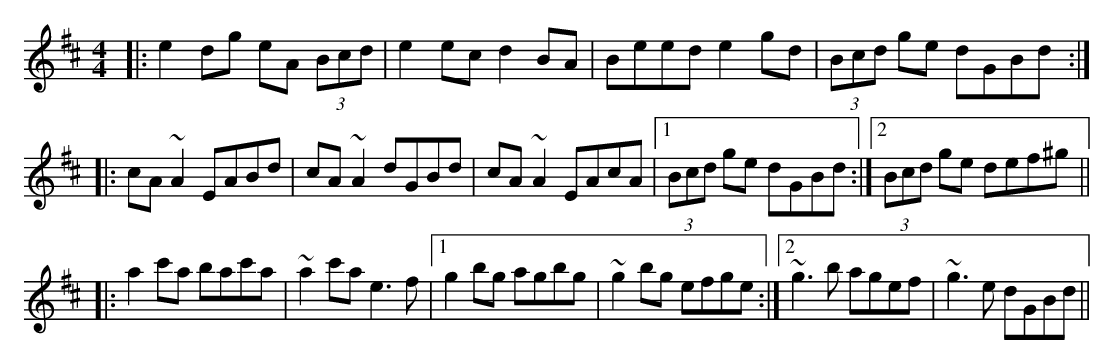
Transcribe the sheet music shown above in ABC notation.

X:1
M:4/4
K:Amix
|:e2dg eA (3Bcd|e2ec d2BA|Beed e2gd|(3Bcd ge dGBd:|
|:cA~A2 EABd|cA~A2 dGBd|cA~A2 EAcA|1 (3Bcd ge dGBd:|2 (3Bcd ge def^g||
|:a2c'a bac'a|~a2c'a e3f|1 g2bg agbg|~g2bg efge:|2 ~g3b agef|~g3e dGBd||
